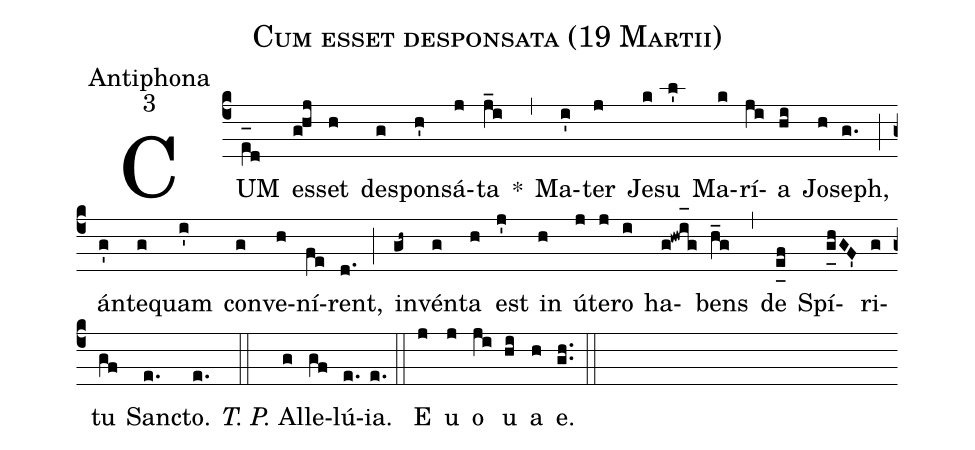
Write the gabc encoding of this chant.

name:Cum esset desponsata (19 Martii);
office-part:Antiphona;
mode:3;
%%
(c4) CUM(e_[oh:h][ll:1]d) es(ghj)set(h) de(g)spon(h')sá(j)ta(j_i) *(,) Ma(i')ter(j) Je(k)su(l') Ma(k)rí(ji)a(hi) Jo(h)seph,(g.) (;) án(g')te(g)quam(i') con(g)ve(h)ní(fe)rent,(d.) (;) in(gh~)vén(g)ta(h) est(j') in(h) ú(j)te(j)ro(i) ha(g!hwi_[oh:h]g)bens(h_g) (,) de(e_[uh:l]f) Spí(g_[uh:l]hGF')ri(g)tu(gf) San(e.)cto.(e.) (::) <i>T. P.</i> Al(g)le(gf)lú(e.){ia}.(e.) (::) <eu>E(j) u(j) o(ji) u(hi) a(h) e.</eu>(gh..) (::)
